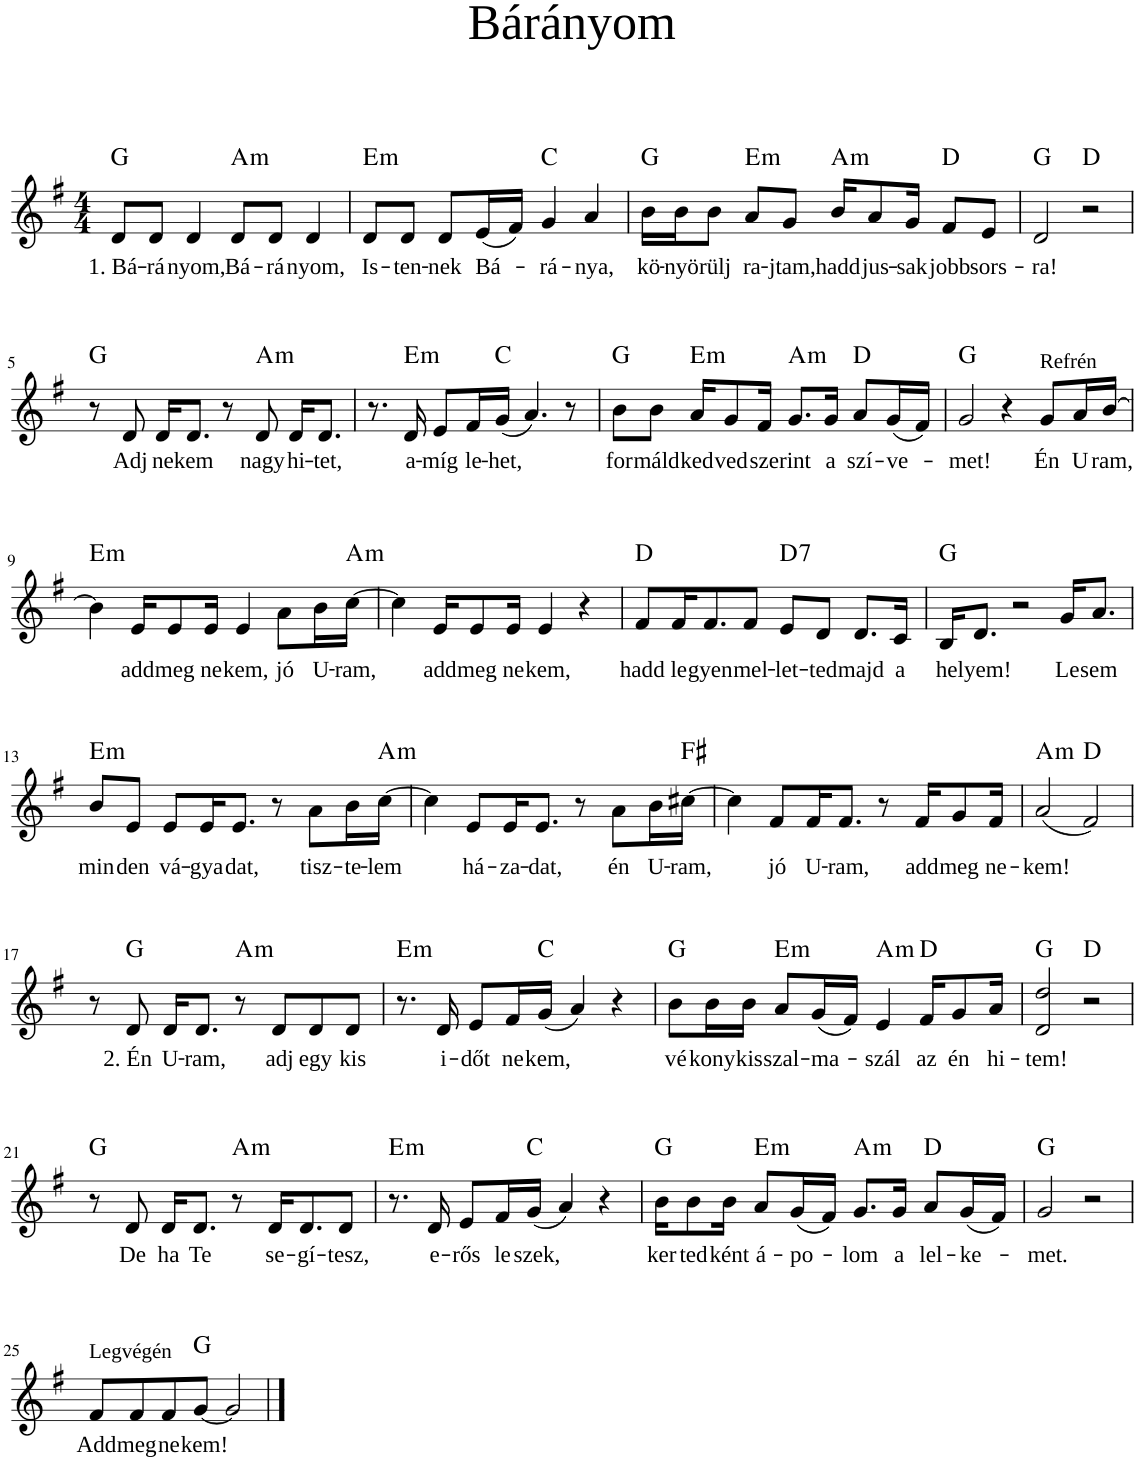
**kern	**text	**harte
*part1	*part1	*part1
*staff1	*staff1	*
*I"Voice	*	*
*clefG2	*	*
*k[f#]	*	*
*M4/4	*	*
=1	=1	=1
!	!LO:LY:b	!
8d/L	1. Bá-	G:maj
!	!LO:LY:b	!
8d/J	-rá-	.
!	!LO:LY:b	!
4d/	-nyom,	.
!	!LO:LY:b	!LO:H:kt=m
8d/L	Bá-	A:min
!	!LO:LY:b	!
8d/J	-rá-	.
!	!LO:LY:b	!
4d/	-nyom,	.
=2	=2	=2
!	!LO:LY:b	!LO:H:kt=m
8d/L	Is-	E:min
!	!LO:LY:b	!
8d/J	-ten-	.
!	!LO:LY:b	!
8d/L	-nek	.
!	!LO:LY:b	!
(16e/L	Bá-	.
16f#/JJ)	.	.
!	!LO:LY:b	!
4g/	-rá-	C:maj
!	!LO:LY:b	!
4a/	-nya,	.
=3	=3	=3
!	!LO:LY:b	!
16b\LL	kö-	G:maj
!	!LO:LY:b	!
16b\J	-nyö-	.
!	!LO:LY:b	!
8b\J	-rülj	.
!	!LO:LY:b	!LO:H:kt=m
8a/L	ra-	E:min
!	!LO:LY:b	!
8g/J	-jtam,	.
!	!LO:LY:b	!LO:H:kt=m
16b/KL	hadd	A:min
!	!LO:LY:b	!
8a/	jus-	.
!	!LO:LY:b	!
16g/Jk	-sak	.
!	!LO:LY:b	!
8f#/L	jobb	D:maj
!	!LO:LY:b	!
8e/J	sors-	.
=4	=4	=4
!	!LO:LY:b	!
2d/	-ra!	G:maj
2r	.	D:maj
!!LO:LB:g=z
=5	=5	=5
8r	.	G:maj
!	!LO:LY:b	!
8d/	Adj	.
!	!LO:LY:b	!
16d/KL	ne-	.
!	!LO:LY:b	!
8.d/J	-kem	.
8r	.	.
!	!LO:LY:b	!LO:H:kt=m
8d/	nagy	A:min
!	!LO:LY:b	!
16d/KL	hi-	.
!	!LO:LY:b	!
8.d/J	-tet,	.
=6	=6	=6
8.r	.	.
!	!LO:LY:b	!LO:H:kt=m
16d/	a-	E:min
!	!LO:LY:b	!
8e/L	-míg	.
!	!LO:LY:b	!
16f#/L	le-	.
!	!LO:LY:b	!
(16g/JJ	-het,	C:maj
4.a/)	.	.
8r	.	.
=7	=7	=7
!	!LO:LY:b	!
8b\L	for-	G:maj
!	!LO:LY:b	!
8b\J	-máld	.
!	!LO:LY:b	!LO:H:kt=m
16a/KL	ked-	E:min
!	!LO:LY:b	!
8g/	-ved	.
!	!LO:LY:b	!
16f#/Jk	sze-	.
!	!LO:LY:b	!LO:H:kt=m
8.g/L	-rint	A:min
!	!LO:LY:b	!
16g/Jk	a	.
!	!LO:LY:b	!
8a/L	szí-	D:maj
!	!LO:LY:b	!
(16g/L	-ve-	.
16f#/JJ)	.	.
=8	=8	=8
!	!LO:LY:b	!
2g/	-met!	G:maj
4r	.	.
!LO:TX:a:t=Refrén	!	!
!	!LO:LY:b	!
8g/L	Én	.
!	!LO:LY:b	!
16a/L	U-	.
!	!LO:LY:b	!
[16b/JJ	-ram,	.
!!LO:LB:g=z
=9	=9	=9
!	!	!LO:H:kt=m
4b\]	.	E:min
!	!LO:LY:b	!
16e/KL	add	.
!	!LO:LY:b	!
8e/	meg	.
!	!LO:LY:b	!
16e/Jk	ne-	.
!	!LO:LY:b	!
4e/	-kem,	.
!	!LO:LY:b	!
8a\L	jó	.
!	!LO:LY:b	!
16b\L	U-	.
!	!LO:LY:b	!LO:H:kt=m
[16cc\JJ	-ram,	A:min
=10	=10	=10
4cc\]	.	.
!	!LO:LY:b	!
16e/KL	add	.
!	!LO:LY:b	!
8e/	meg	.
!	!LO:LY:b	!
16e/Jk	ne-	.
!	!LO:LY:b	!
4e/	-kem,	.
4r	.	.
=11	=11	=11
!	!LO:LY:b	!
8f#/L	hadd	D:maj
!	!LO:LY:b	!
16f#/K	le-	.
!	!LO:LY:b	!
8.f#/	-gyen	.
!	!LO:LY:b	!
8f#/J	mel-	.
!	!LO:LY:b	!LO:H:kt=7
8e/L	-let-	D:7
!	!LO:LY:b	!
8d/J	-ted	.
!	!LO:LY:b	!
8.d/L	majd	.
!	!LO:LY:b	!
16c/Jk	a	.
=12	=12	=12
!	!LO:LY:b	!
16B/KL	he-	G:maj
!	!LO:LY:b	!
8.d/J	-lyem!	.
2r	.	.
!	!LO:LY:b	!
16g/KL	Le-	.
!	!LO:LY:b	!
8.a/J	-sem	.
!!LO:LB:g=z
=13	=13	=13
!	!LO:LY:b	!LO:H:kt=m
8b/L	min-	E:min
!	!LO:LY:b	!
8e/J	-den	.
!	!LO:LY:b	!
8e/L	vá-	.
!	!LO:LY:b	!
16e/K	-gya-	.
!	!LO:LY:b	!
8.e/J	-dat,	.
8r	.	.
!	!LO:LY:b	!
8a\L	tisz-	.
!	!LO:LY:b	!
16b\L	-te-	.
!	!LO:LY:b	!LO:H:kt=m
[16cc\JJ	-lem	A:min
=14	=14	=14
4cc\]	.	.
!	!LO:LY:b	!
8e/L	há-	.
!	!LO:LY:b	!
16e/K	-za-	.
!	!LO:LY:b	!
8.e/J	-dat,	.
8r	.	.
!	!LO:LY:b	!
8a\L	én	.
!	!LO:LY:b	!
16b\L	U-	.
!	!LO:LY:b	!
[16cc#X\JJ	-ram,	F#:maj
=15	=15	=15
4cc#\]	.	.
!	!LO:LY:b	!
8f#/L	jó	.
!	!LO:LY:b	!
16f#/K	U-	.
!	!LO:LY:b	!
8.f#/J	-ram,	.
8r	.	.
!	!LO:LY:b	!
16f#/KL	add	.
!	!LO:LY:b	!
8g/	meg	.
!	!LO:LY:b	!
16f#/Jk	ne-	.
=16	=16	=16
!	!LO:LY:b	!LO:H:kt=m
(2a/	-kem!	A:min
2f#/)	.	D:maj
!!LO:LB:g=z
=17	=17	=17
8r	.	.
!	!LO:LY:b	!
8d/	2. Én	G:maj
!	!LO:LY:b	!
16d/KL	U-	.
!	!LO:LY:b	!
8.d/J	-ram,	.
!	!	!LO:H:kt=m
8r	.	A:min
!	!LO:LY:b	!
8d/L	adj	.
!	!LO:LY:b	!
8d/	egy	.
!	!LO:LY:b	!
8d/J	kis	.
=18	=18	=18
!	!	!LO:H:kt=m
8.r	.	E:min
!	!LO:LY:b	!
16d/	i-	.
!	!LO:LY:b	!
8e/L	-dőt	.
!	!LO:LY:b	!
16f#/L	ne-	.
!	!LO:LY:b	!
(16g/JJ	-kem,	C:maj
4a/)	.	.
4r	.	.
=19	=19	=19
!	!LO:LY:b	!
8b\L	vé-	G:maj
!	!LO:LY:b	!
16b\L	-kony	.
!	!LO:LY:b	!
16b\JJ	kis	.
!	!LO:LY:b	!LO:H:kt=m
8a/L	szal-	E:min
!	!LO:LY:b	!
(16g/L	-ma-	.
16f#/JJ)	.	.
!	!LO:LY:b	!LO:H:kt=m
4e/	-szál	A:min
!	!LO:LY:b	!
16f#/KL	az	D:maj
!	!LO:LY:b	!
8g/	én	.
!	!LO:LY:b	!
16a/Jk	hi-	.
=20	=20	=20
!	!LO:LY:b	!
2d/ 2dd/	-tem!	G:maj
2r	.	D:maj
!!LO:LB:g=z
=21	=21	=21
8r	.	G:maj
!	!LO:LY:b	!
8d/	De	.
!	!LO:LY:b	!
16d/KL	ha	.
!	!LO:LY:b	!
8.d/J	Te	.
!	!	!LO:H:kt=m
8r	.	A:min
!	!LO:LY:b	!
16d/KL	se-	.
!	!LO:LY:b	!
8.d/	-gí-	.
!	!LO:LY:b	!
8d/J	-tesz,	.
=22	=22	=22
!	!	!LO:H:kt=m
8.r	.	E:min
!	!LO:LY:b	!
16d/	e-	.
!	!LO:LY:b	!
8e/L	-rős	.
!	!LO:LY:b	!
16f#/L	le-	.
!	!LO:LY:b	!
(16g/JJ	-szek,	C:maj
4a/)	.	.
4r	.	.
=23	=23	=23
!	!LO:LY:b	!
16b\KL	ker-	G:maj
!	!LO:LY:b	!
8b\	-ted-	.
!	!LO:LY:b	!
16b\Jk	-ként	.
!	!LO:LY:b	!LO:H:kt=m
8a/L	á-	E:min
!	!LO:LY:b	!
(16g/L	-po-	.
16f#/JJ)	.	.
!	!LO:LY:b	!LO:H:kt=m
8.g/L	-lom	A:min
!	!LO:LY:b	!
16g/Jk	a	.
!	!LO:LY:b	!
8a/L	lel-	D:maj
!	!LO:LY:b	!
(16g/L	-ke-	.
16f#/JJ)	.	.
=24	=24	=24
!	!LO:LY:b	!
2g/	-met.	G:maj
2r	.	.
!!LO:LB:g=z
=25	=25	=25
!LO:TX:a:t=Legvégén	!	!
!	!LO:LY:b	!
8f#/L	Add	.
!	!LO:LY:b	!
8f#/	meg	.
!	!LO:LY:b	!
8f#/	ne-	.
!	!LO:LY:b	!
[8g/J	-kem!	G:maj
2g/]	.	.
==	==	==
*-	*-	*-
